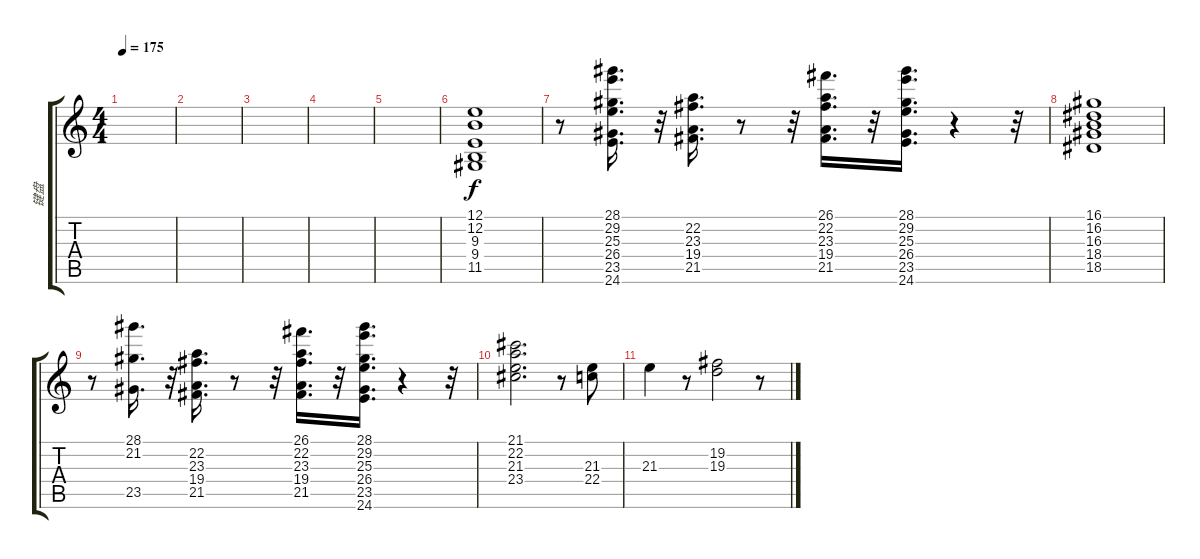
\track ("键盘" "键盘") {instrument lead2sawtooth}
\staff {score tabs}
\tuning (E4 B3 G3 D3 A2 E2) {hide}
\ts (4 4)
\tempo 175
\clef g2
\ks c
|
|
|
|
|
(12.1 12.2 9.3 9.4 11.5).1{dy f} |
r.8 (28.1 29.2 25.3 26.4 23.5 24.6).16{d txt ""} r.32 (22.2 23.3 19.4 21.5).16{d} r.8 r.32 (26.1 22.2 23.3 19.4 21.5).16{d} r.32 (28.1 29.2 25.3 26.4 23.5 24.6).16{d} r.4 r.32 |
(16.1 16.2 16.3 18.4 18.5).1 |
r.8 (28.1 21.2 23.5).16{d} r.32 (22.2 23.3 19.4 21.5).16{d} r.8 r.32 (26.1 22.2 23.3 19.4 21.5).16{d} r.32 (28.1 29.2 25.3 26.4 23.5 24.6).16{d} r.4 r.32 |
(21.1 22.2 21.3 23.4).2{d} r.8 (21.3 22.4).8 |
21.3.4 r.8 (19.2 19.3).2 r.8
